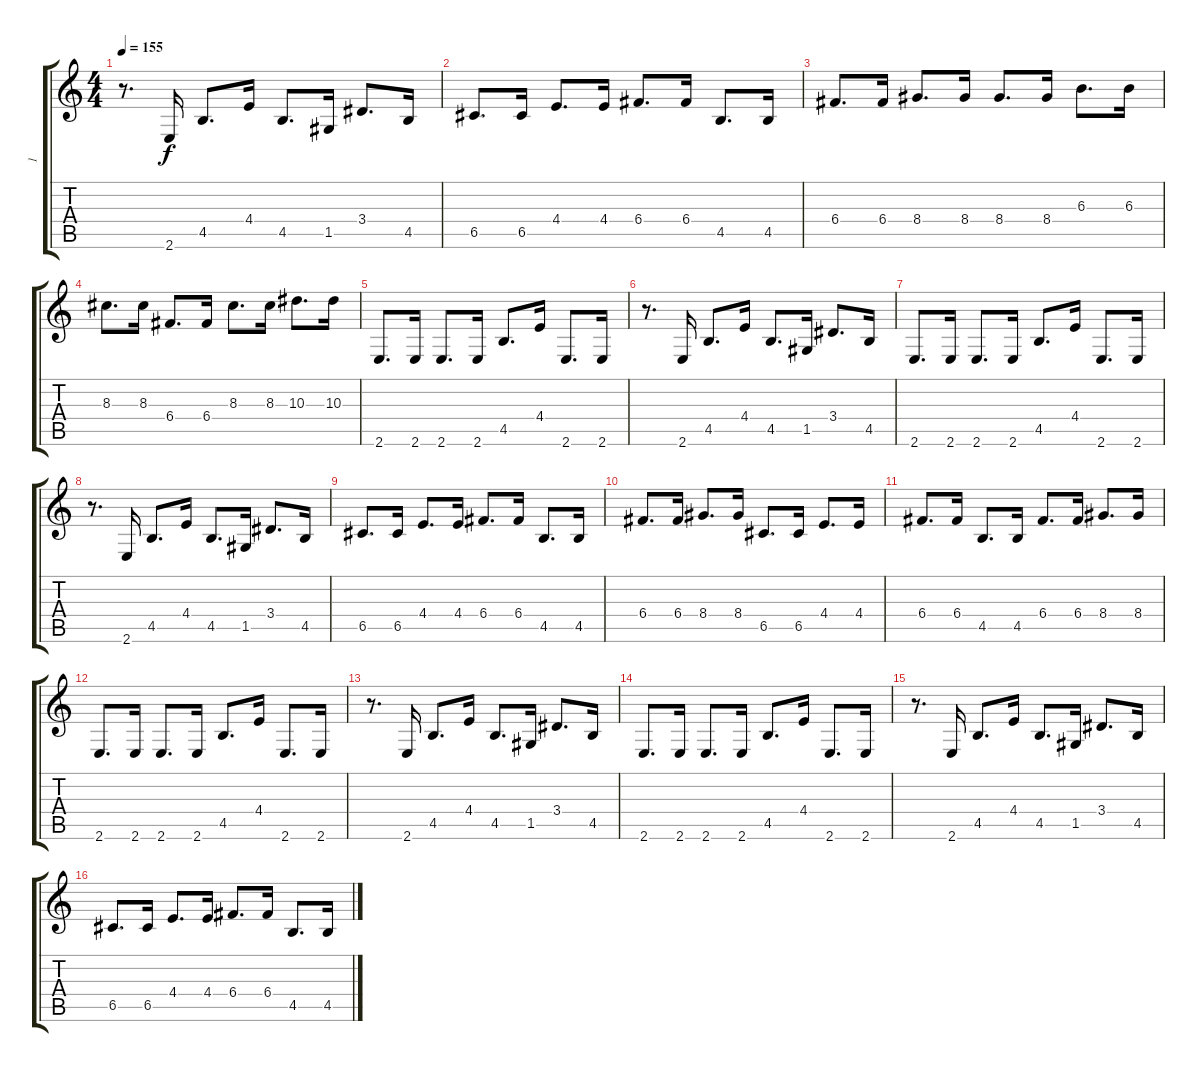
\track ("1" "1") {instrument distortionguitar}
\staff {score tabs}
\tuning (D4 A3 F3 C3 G2 D2) {hide}
\ts (4 4)
\tempo 155
\clef g2
\ks c
r.8{d dy f} 2.6.16 4.5.8{d} 4.4.16 4.5.8{d} 1.5.16 3.4.8{d} 4.5.16 |
6.5.8{d} 6.5.16 4.4.8{d} 4.4.16 6.4.8{d} 6.4.16 4.5.8{d} 4.5.16 |
6.4.8{d} 6.4.16 8.4.8{d} 8.4.16 8.4.8{d} 8.4.16 6.3.8{d} 6.3.16 |
8.3.8{d} 8.3.16 6.4.8{d} 6.4.16 8.3.8{d} 8.3.16 10.3.8{d} 10.3.16 |
2.6.8{d} 2.6.16 2.6.8{d} 2.6.16 4.5.8{d} 4.4.16 2.6.8{d} 2.6.16 |
r.8{d} 2.6.16 4.5.8{d} 4.4.16 4.5.8{d} 1.5.16 3.4.8{d} 4.5.16 |
2.6.8{d} 2.6.16 2.6.8{d} 2.6.16 4.5.8{d} 4.4.16 2.6.8{d} 2.6.16 |
r.8{d} 2.6.16 4.5.8{d} 4.4.16 4.5.8{d} 1.5.16 3.4.8{d} 4.5.16 |
6.5.8{d} 6.5.16 4.4.8{d} 4.4.16 6.4.8{d} 6.4.16 4.5.8{d} 4.5.16 |
6.4.8{d} 6.4.16 8.4.8{d} 8.4.16 6.5.8{d} 6.5.16 4.4.8{d} 4.4.16 |
6.4.8{d} 6.4.16 4.5.8{d} 4.5.16 6.4.8{d} 6.4.16 8.4.8{d} 8.4.16 |
2.6.8{d} 2.6.16 2.6.8{d} 2.6.16 4.5.8{d} 4.4.16 2.6.8{d} 2.6.16 |
r.8{d} 2.6.16 4.5.8{d} 4.4.16 4.5.8{d} 1.5.16 3.4.8{d} 4.5.16 |
2.6.8{d} 2.6.16 2.6.8{d} 2.6.16 4.5.8{d} 4.4.16 2.6.8{d} 2.6.16 |
r.8{d} 2.6.16 4.5.8{d} 4.4.16 4.5.8{d} 1.5.16 3.4.8{d} 4.5.16 |
6.5.8{d} 6.5.16 4.4.8{d} 4.4.16 6.4.8{d} 6.4.16 4.5.8{d} 4.5.16
